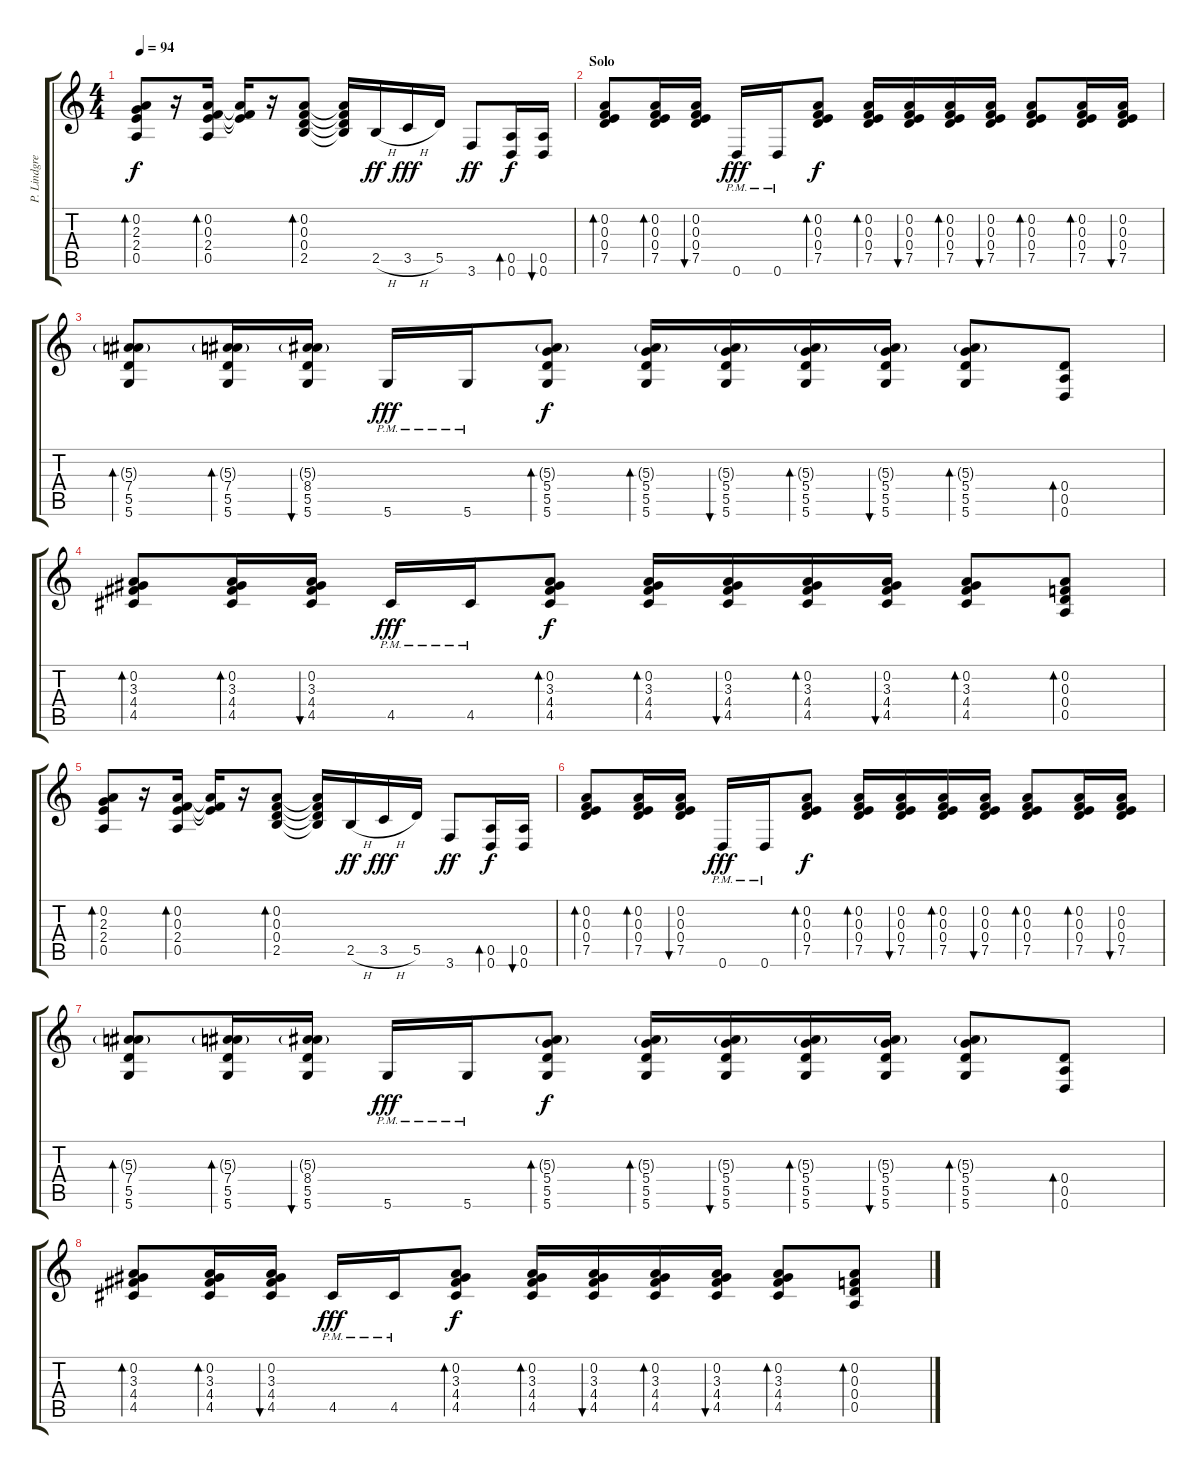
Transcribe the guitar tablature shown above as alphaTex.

\track ("P. Lindgren" "P. Lindgre") {instrument distortionguitar}
\staff {score tabs}
\tuning (E4 A3 F3 D3 A2 D2) {hide}
\ts (4 4)
\tempo 94
\clef g2
\ks c
(0.2 2.3 2.4 0.5).8{bd 30 dy f} r.16 (0.2 0.3 2.4 0.5).16{bd 30} (0.2{t} 0.3{t} 2.4{t}).16 r.16 (0.2 0.3 0.4 2.5).8{bd 30} (0.2{t} 0.3{t} 0.4{t} 2.5{t}).16 2.5{h}.16{dy ff} 3.5{h}.16{dy fff} 5.5.16 3.6.8{dy ff} (0.5 0.6).16{bd 30 dy f} (0.5 0.6).16{bu 30} |
\section ("" "Solo")
(0.2 0.3 0.4 7.5).8{bd 30} (0.2 0.3 0.4 7.5).16{bd 30} (0.2 0.3 0.4 7.5).16{bu 30} 0.6{pm}.16{dy fff} 0.6{pm}.16 (0.2 0.3 0.4 7.5).8{bd 30 dy f} (0.2 0.3 0.4 7.5).16{bd 30} (0.2 0.3 0.4 7.5).16{bu 30} (0.2 0.3 0.4 7.5).16{bd 30} (0.2 0.3 0.4 7.5).16{bu 30} (0.2 0.3 0.4 7.5).8{bd 30} (0.2 0.3 0.4 7.5).16{bd 30} (0.2 0.3 0.4 7.5).16{bu 30} |
(5.3{g} 7.4 5.5 5.6).8{bd 30} (5.3{g} 7.4 5.5 5.6).16{bd 30} (5.3{g} 8.4 5.5 5.6).16{bu 30} 5.6{pm}.16{dy fff} 5.6{pm}.16 (5.3{g} 5.4 5.5 5.6).8{bd 30 dy f} (5.3{g} 5.4 5.5 5.6).16{bd 30} (5.3{g} 5.4 5.5 5.6).16{bu 30} (5.3{g} 5.4 5.5 5.6).16{bd 30} (5.3{g} 5.4 5.5 5.6).16{bu 30} (5.3{g} 5.4 5.5 5.6).8{bd 30} (0.4 0.5 0.6).8{bd 30} |
(0.2 3.3 4.4 4.5).8{bd 30} (0.2 3.3 4.4 4.5).16{bd 30} (0.2 3.3 4.4 4.5).16{bu 30} 4.5{pm}.16{dy fff} 4.5{pm}.16 (0.2 3.3 4.4 4.5).8{bd 30 dy f} (0.2 3.3 4.4 4.5).16{bd 30} (0.2 3.3 4.4 4.5).16{bu 30} (0.2 3.3 4.4 4.5).16{bd 30} (0.2 3.3 4.4 4.5).16{bu 30} (0.2 3.3 4.4 4.5).8{bd 30} (0.2 0.3 0.4 0.5).8{bd 30} |
(0.2 2.3 2.4 0.5).8{bd 30} r.16 (0.2 0.3 2.4 0.5).16{bd 30} (0.2{t} 0.3{t} 2.4{t}).16 r.16 (0.2 0.3 0.4 2.5).8{bd 30} (0.2{t} 0.3{t} 0.4{t} 2.5{t}).16 2.5{h}.16{dy ff} 3.5{h}.16{dy fff} 5.5.16 3.6.8{dy ff} (0.5 0.6).16{bd 30 dy f} (0.5 0.6).16{bu 30} |
(0.2 0.3 0.4 7.5).8{bd 30} (0.2 0.3 0.4 7.5).16{bd 30} (0.2 0.3 0.4 7.5).16{bu 30} 0.6{pm}.16{dy fff} 0.6{pm}.16 (0.2 0.3 0.4 7.5).8{bd 30 dy f} (0.2 0.3 0.4 7.5).16{bd 30} (0.2 0.3 0.4 7.5).16{bu 30} (0.2 0.3 0.4 7.5).16{bd 30} (0.2 0.3 0.4 7.5).16{bu 30} (0.2 0.3 0.4 7.5).8{bd 30} (0.2 0.3 0.4 7.5).16{bd 30} (0.2 0.3 0.4 7.5).16{bu 30} |
(5.3{g} 7.4 5.5 5.6).8{bd 30} (5.3{g} 7.4 5.5 5.6).16{bd 30} (5.3{g} 8.4 5.5 5.6).16{bu 30} 5.6{pm}.16{dy fff} 5.6{pm}.16 (5.3{g} 5.4 5.5 5.6).8{bd 30 dy f} (5.3{g} 5.4 5.5 5.6).16{bd 30} (5.3{g} 5.4 5.5 5.6).16{bu 30} (5.3{g} 5.4 5.5 5.6).16{bd 30} (5.3{g} 5.4 5.5 5.6).16{bu 30} (5.3{g} 5.4 5.5 5.6).8{bd 30} (0.4 0.5 0.6).8{bd 30} |
(0.2 3.3 4.4 4.5).8{bd 30} (0.2 3.3 4.4 4.5).16{bd 30} (0.2 3.3 4.4 4.5).16{bu 30} 4.5{pm}.16{dy fff} 4.5{pm}.16 (0.2 3.3 4.4 4.5).8{bd 30 dy f} (0.2 3.3 4.4 4.5).16{bd 30} (0.2 3.3 4.4 4.5).16{bu 30} (0.2 3.3 4.4 4.5).16{bd 30} (0.2 3.3 4.4 4.5).16{bu 30} (0.2 3.3 4.4 4.5).8{bd 30} (0.2 0.3 0.4 0.5).8{bd 30}
